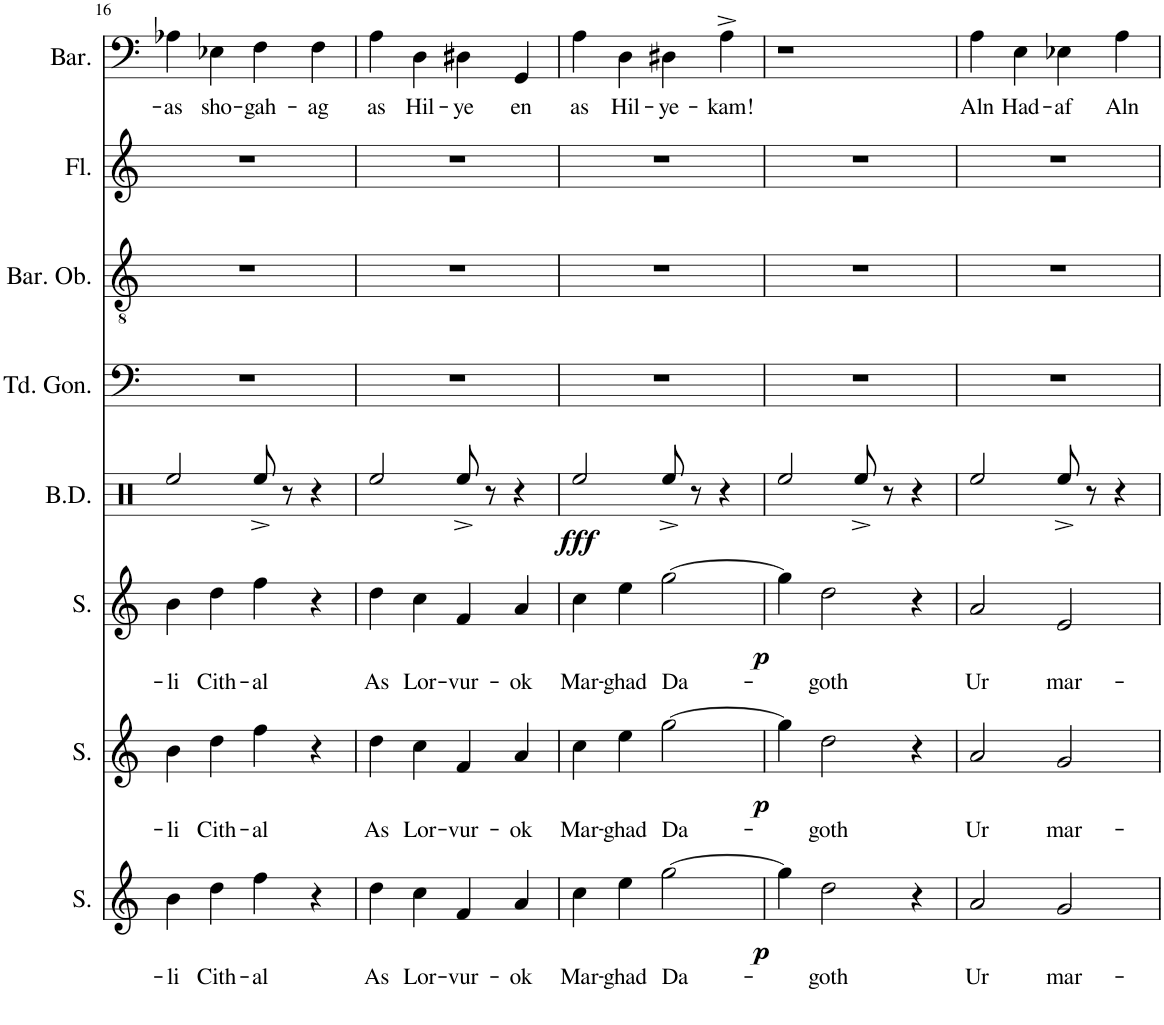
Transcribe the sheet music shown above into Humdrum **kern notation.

**kern	**text	**dynam	**kern	**text	**dynam	**kern	**text	**dynam	**kern	**dynam	**kern	**kern	**kern	**kern	**text
*part8	*part8	*part8	*part7	*part7	*part7	*part6	*part6	*part6	*part5	*part5	*part4	*part3	*part2	*part1	*part1
*staff8	*staff8	*staff8	*staff7	*staff7	*staff7	*staff6	*staff6	*staff6	*staff5	*staff5	*staff4	*staff3	*staff2	*staff1	*staff1
*I"Soprano	*	*	*I"Soprano	*	*	*I"Soprano	*	*	*I"Bass Drums	*	*I"Tuned Gongs	*I"Baritone Oboe	*I"Flute	*I"Baritone	*
*I'S.	*	*	*I'S.	*	*	*I'S.	*	*	*I'B.D.	*	*I'Td. Gon.	*I'Bar. Ob.	*I'Fl.	*I'Bar.	*
!!LO:PB:g=z
*clefG2	*	*	*clefG2	*	*	*clefG2	*	*	*clefX	*	*clefF4	*clefGv2	*clefG2	*clefF4	*
*k[]	*	*	*k[]	*	*	*k[]	*	*	*k[]	*	*k[]	*k[]	*k[]	*k[]	*
*M4/4	*	*	*M4/4	*	*	*M4/4	*	*	*M4/4	*	*M4/4	*M4/4	*M4/4	*M4/4	*
=16	=16	=16	=16	=16	=16	=16	=16	=16	=16	=16	=16	=16	=16	=16	=16
!	!LO:LY:b	!	!	!LO:LY:b	!	!	!LO:LY:b	!	!	!	!	!	!	!	!LO:LY:b
4b\	-li	.	4b\	-li	.	4b\	-li	.	2Ree/	.	1r	1r	1r	4A-X\	-as
!	!LO:LY:b	!	!	!LO:LY:b	!	!	!LO:LY:b	!	!	!	!	!	!	!	!LO:LY:b
4dd\	Cith-	.	4dd\	Cith-	.	4dd\	Cith-	.	.	.	.	.	.	4E-X\	sho-
!	!LO:LY:b	!	!	!LO:LY:b	!	!	!LO:LY:b	!	!	!	!	!	!	!	!LO:LY:b
4ff\	-al	.	4ff\	-al	.	4ff\	-al	.	8Ree^/	.	.	.	.	4F\	-gah-
.	.	.	.	.	.	.	.	.	8r	.	.	.	.	.	.
!	!	!	!	!	!	!	!	!	!	!	!	!	!	!	!LO:LY:b
4r	.	.	4r	.	.	4r	.	.	4r	.	.	.	.	4F\	-ag
=17	=17	=17	=17	=17	=17	=17	=17	=17	=17	=17	=17	=17	=17	=17	=17
!	!LO:LY:b	!	!	!LO:LY:b	!	!	!LO:LY:b	!	!	!	!	!	!	!	!LO:LY:b
4dd\	As	.	4dd\	As	.	4dd\	As	.	2Ree/	.	1r	1r	1r	4A\	as
!	!LO:LY:b	!	!	!LO:LY:b	!	!	!LO:LY:b	!	!	!	!	!	!	!	!LO:LY:b
4cc\	Lor-	.	4cc\	Lor-	.	4cc\	Lor-	.	.	.	.	.	.	4D\	Hil-
!	!LO:LY:b	!	!	!LO:LY:b	!	!	!LO:LY:b	!	!	!	!	!	!	!	!LO:LY:b
4f/	-vur-	.	4f/	-vur-	.	4f/	-vur-	.	8Ree^/	.	.	.	.	4D#X\	-ye
.	.	.	.	.	.	.	.	.	8r	.	.	.	.	.	.
!	!LO:LY:b	!	!	!LO:LY:b	!	!	!LO:LY:b	!	!	!	!	!	!	!	!LO:LY:b
4a/	-ok	.	4a/	-ok	.	4a/	-ok	.	4r	.	.	.	.	4GG/	en
=18	=18	=18	=18	=18	=18	=18	=18	=18	=18	=18	=18	=18	=18	=18	=18
!	!LO:LY:b	!	!	!LO:LY:b	!	!	!LO:LY:b	!	!	!LO:DY:b	!	!	!	!	!LO:LY:b
4cc\	Mar-	.	4cc\	Mar-	.	4cc\	Mar-	.	2Ree/	fff	1r	1r	1r	4A\	as
!	!LO:LY:b	!	!	!LO:LY:b	!	!	!LO:LY:b	!	!	!	!	!	!	!	!LO:LY:b
4ee\	-ghad	.	4ee\	-ghad	.	4ee\	-ghad	.	.	.	.	.	.	4D\	Hil-
!	!LO:LY:b	!	!	!LO:LY:b	!	!	!LO:LY:b	!	!	!	!	!	!	!	!LO:LY:b
[2gg\	Da-	.	[2gg\	Da-	.	[2gg\	Da-	.	8Ree^/	.	.	.	.	4D#X\	-ye-
.	.	.	.	.	.	.	.	.	8r	.	.	.	.	.	.
!	!	!	!	!	!	!	!	!	!	!	!	!	!	!	!LO:LY:b
.	.	.	.	.	.	.	.	.	4r	.	.	.	.	4A^\	-kam!
=19	=19	=19	=19	=19	=19	=19	=19	=19	=19	=19	=19	=19	=19	=19	=19
!	!	!LO:DY:b	!	!	!LO:DY:b	!	!	!LO:DY:b	!	!	!	!	!	!	!
4gg\]	.	p	4gg\]	.	p	4gg\]	.	p	2Ree/	.	1r	1r	1r	1r	.
!	!LO:LY:b	!	!	!LO:LY:b	!	!	!LO:LY:b	!	!	!	!	!	!	!	!
2dd\	-goth	.	2dd\	-goth	.	2dd\	-goth	.	.	.	.	.	.	.	.
.	.	.	.	.	.	.	.	.	8Ree^/	.	.	.	.	.	.
.	.	.	.	.	.	.	.	.	8r	.	.	.	.	.	.
4r	.	.	4r	.	.	4r	.	.	4r	.	.	.	.	.	.
=20	=20	=20	=20	=20	=20	=20	=20	=20	=20	=20	=20	=20	=20	=20	=20
!	!LO:LY:b	!	!	!LO:LY:b	!	!	!LO:LY:b	!	!	!	!	!	!	!	!LO:LY:b
2a/	Ur	.	2a/	Ur	.	2a/	Ur	.	2Ree/	.	1r	1r	1r	4A\	Aln
!	!	!	!	!	!	!	!	!	!	!	!	!	!	!	!LO:LY:b
.	.	.	.	.	.	.	.	.	.	.	.	.	.	4E\	Had-
!	!LO:LY:b	!	!	!LO:LY:b	!	!	!LO:LY:b	!	!	!	!	!	!	!	!LO:LY:b
2g/	mar-	.	2g/	mar-	.	2e/	mar-	.	8Ree^/	.	.	.	.	4E-X\	-af
.	.	.	.	.	.	.	.	.	8r	.	.	.	.	.	.
!	!	!	!	!	!	!	!	!	!	!	!	!	!	!	!LO:LY:b
.	.	.	.	.	.	.	.	.	4r	.	.	.	.	4A\	Aln
=	=	=	=	=	=	=	=	=	=	=	=	=	=	=	=
*-	*-	*-	*-	*-	*-	*-	*-	*-	*-	*-	*-	*-	*-	*-	*-
